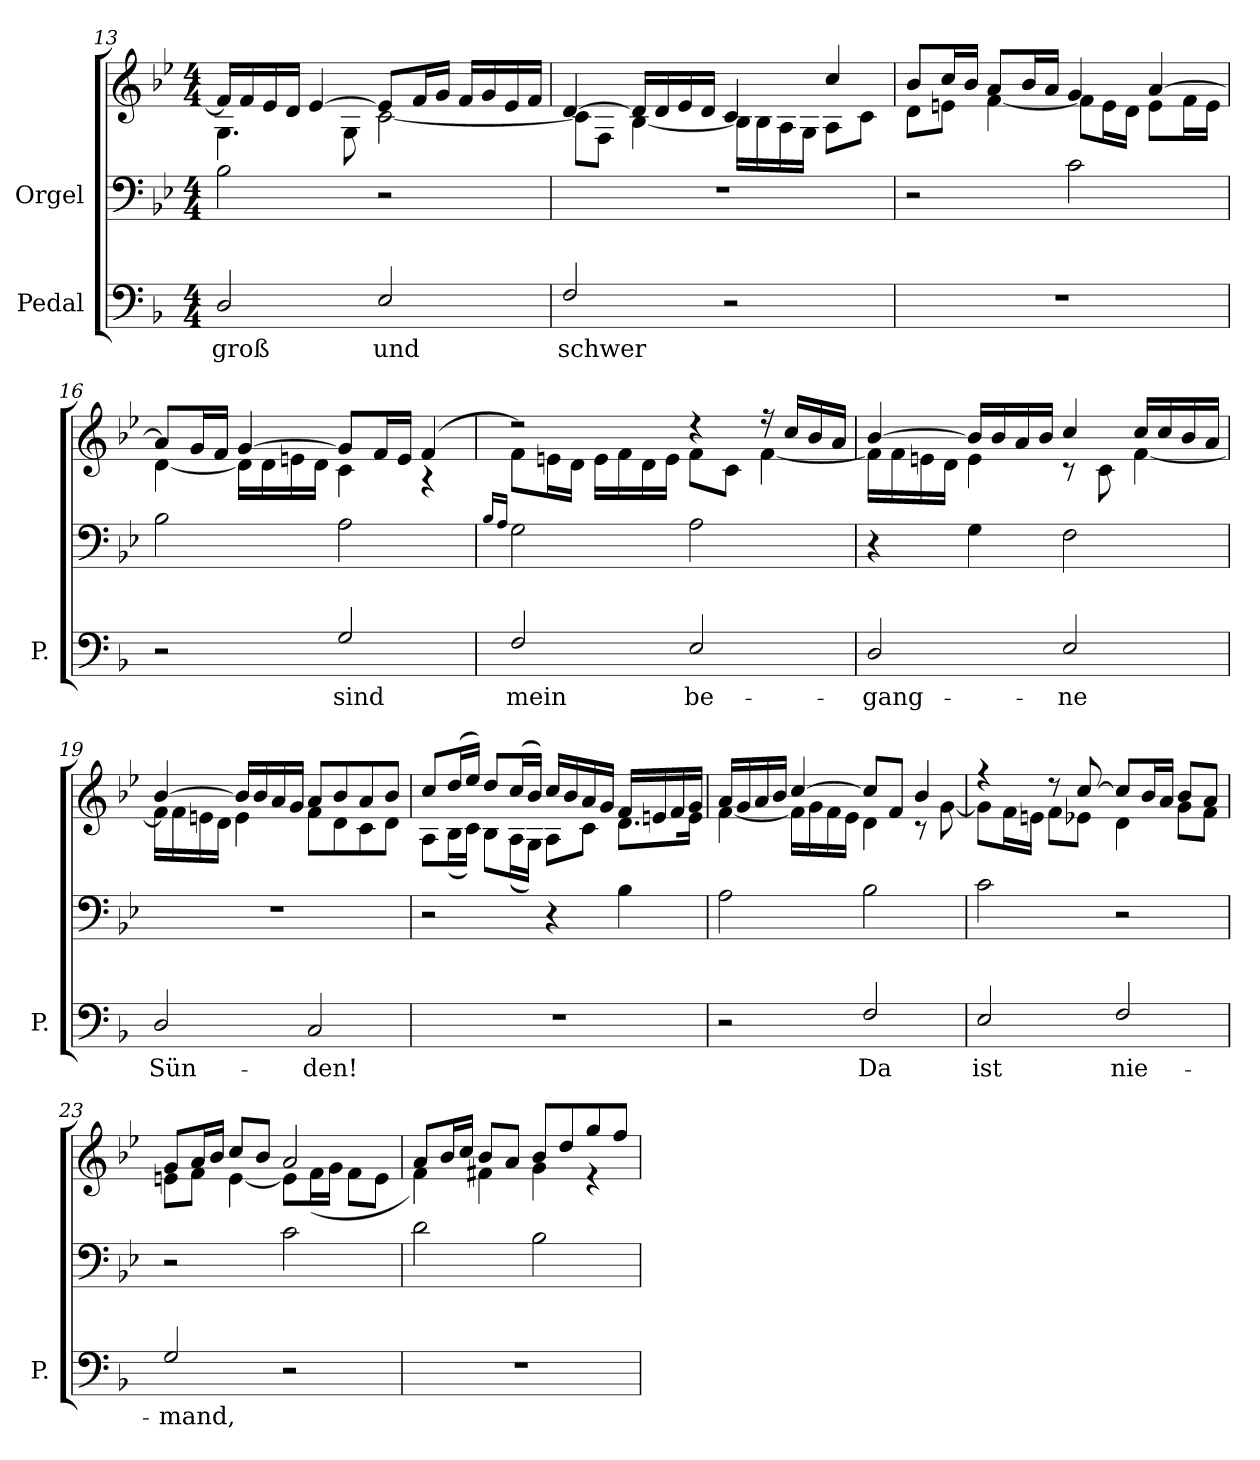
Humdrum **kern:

**kern	**text	**kern	**kern
*part2	*part2	*part1	*part1
*staff3	*staff3	*staff2	*staff1
*I"Pedal	*	*I"Orgel	*
*I'P.	*	*	*
!!LO:LB:g=z
*clefF4	*	*clefF4	*clefG2
*ITrd4c7	*	*	*
*k[b-e-]	*	*k[b-e-]	*k[b-e-]
*M4/4	*	*M4/4	*M4/4
=13	=13	=13	=13
!	!LO:LY:b	!	!
*	*	*	*^
2GG/	groß	2B-\	16f/LL]	4.G\
.	.	.	16f/	.
.	.	.	16e-/	.
.	.	.	16d/JJ	.
.	.	.	[4e-/	.
.	.	.	.	8G\
!	!LO:LY:b	!	!	!
2AA/	und	2r	8e-/L]	[2c\
.	.	.	16f/L	.
.	.	.	16g/JJ	.
.	.	.	16f/LL	.
.	.	.	16g/	.
.	.	.	16e-/	.
.	.	.	16f/JJ	.
!!LO:LB:g=z	!!
=14	=14	=14	=14	=14
!	!LO:LY:b	!	!	!
2BB-/	schwer	1r	[4d/	8c\L]
.	.	.	.	8F\J
.	.	.	16d/LL]	[4B-\
.	.	.	16d/	.
.	.	.	16e-/	.
.	.	.	16d/JJ	.
2r	.	.	4c/	16B-\LL]
.	.	.	.	16B-\
.	.	.	.	16A\
.	.	.	.	16G\JJ
.	.	.	4cc/	8A\L
.	.	.	.	8c\J
=15	=15	=15	=15	=15
1r	.	2r	8b-/L	8d\L
.	.	.	16cc/L	8en\J
.	.	.	16b-/JJ	.
.	.	.	8a/L	[4f\
.	.	.	16b-/L	.
.	.	.	16a/JJ	.
.	.	2c\	4g/	8f\L]
.	.	.	.	16e\L
.	.	.	.	16d\JJ
.	.	.	[4a/	8e\L
.	.	.	.	16f\L
.	.	.	.	16e\JJ
!!LO:PB:g=z	!!
=16	=16	=16	=16	=16
2r	.	2B-\	8a/L]	[4d\
.	.	.	16g/L	.
.	.	.	16f/JJ	.
.	.	.	[4g/	16d\LL]
.	.	.	.	16d\
.	.	.	.	16en\
.	.	.	.	16d\JJ
!	!LO:LY:b	!	!	!
2C/	sind	2A\	8g/L]	4c\
.	.	.	16f/L	.
.	.	.	16e/JJ	.
.	.	.	(4f/	4r
=17	=17	=17	=17	=17
.	.	16qB-/LL	.	.
.	.	16qA/JJ	.	.
!	!LO:LY:b	!	!	!
2BB-/	mein	2G\	2r)	8f\L
.	.	.	.	16en\L
.	.	.	.	16d\JJ
.	.	.	.	16e\LL
.	.	.	.	16f\
.	.	.	.	16d\
.	.	.	.	16e\JJ
!	!LO:LY:b	!	!	!
2AA/	be-	2A\	4r	8f\L
.	.	.	.	8c\J
.	.	.	16r	[4f\
.	.	.	16cc/LL	.
.	.	.	16b-/	.
.	.	.	16a/JJ	.
!!LO:LB:g=z	!!
=18	=18	=18	=18	=18
!	!LO:LY:b	!	!	!
2GG/	gang-	4r	[4b-/	16f\LL]
.	.	.	.	16f\
.	.	.	.	16en\
.	.	.	.	16d\JJ
.	.	4G\	16b-/LL]	4e\
.	.	.	16b-/	.
.	.	.	16a/	.
.	.	.	16b-/JJ	.
!	!LO:LY:b	!	!	!
2AA/	ne	2F\	4cc/	8r
.	.	.	.	8c\
.	.	.	16cc/LL	[4f\
.	.	.	16cc/	.
.	.	.	16b-/	.
.	.	.	16a/JJ	.
=19	=19	=19	=19	=19
!	!LO:LY:b	!	!	!
2GG/	Sün-	1r	[4b-/	16f\LL]
.	.	.	.	16f\
.	.	.	.	16en\
.	.	.	.	16d\JJ
.	.	.	16b-/LL]	4e\
.	.	.	16b-/	.
.	.	.	16a/	.
.	.	.	16g/JJ	.
!	!LO:LY:b	!	!	!
2FF/	den!	.	8a/L	8f\L
.	.	.	8b-/	8d\
.	.	.	8a/	8c\
.	.	.	8b-/J	8d\J
!!LO:LB:g=z	!!
=20	=20	=20	=20	=20
1r	.	2r	8cc/L	8A\L
.	.	.	(16dd/L	(16B-\L
.	.	.	16ee-/JJ)	16c\JJ)
.	.	.	8dd/L	8B-\L
.	.	.	(16cc/L	(16A\L
.	.	.	16b-/JJ)	16G\JJ)
.	.	4r	16cc/LL	8A\L
.	.	.	16b-/	.
.	.	.	16a/	8c\J
.	.	.	16g/JJ	.
.	.	4B-\	16f/LL	8.d\L
.	.	.	16en/	.
.	.	.	16f/	.
.	.	.	16g/JJ	16e\Jk
=21	=21	=21	=21	=21
2r	.	2A\	16a/LL	[4f\
.	.	.	16g/	.
.	.	.	16a/	.
.	.	.	16b-/JJ	.
.	.	.	[4cc/	16f\LL]
.	.	.	.	16g\
.	.	.	.	16f\
.	.	.	.	16e-\JJ
!	!LO:LY:b	!	!	!
2BB-/	Da	2B-\	8cc/L]	4d\
.	.	.	8f/J	.
.	.	.	4b-/	8r
.	.	.	.	[8g\
!!LO:LB:g=z	!!
=22	=22	=22	=22	=22
!	!LO:LY:b	!	!	!
2AA/	ist	2c\	4r	8g\L]
.	.	.	.	16f\L
.	.	.	.	16en\JJ
.	.	.	8r	8f\L
.	.	.	[8cc/	8e-X\J
!	!LO:LY:b	!	!	!
2BB-/	nie-	2r	8cc/L]	4d\
.	.	.	16b-/L	.
.	.	.	16a/JJ	.
.	.	.	8b-/L	8g\L
.	.	.	8a/J	8f\J
=23	=23	=23	=23	=23
!	!LO:LY:b	!	!	!
2C/	mand,	2r	8g/L	8en\L
.	.	.	16a/L	8f\J
.	.	.	16b-/JJ	.
.	.	.	8cc/L	[4e\
.	.	.	8b-/J	.
2r	.	2c\	2a/	8e\L]
.	.	.	.	(16f\L
.	.	.	.	16g\JJ
.	.	.	.	8f\L
.	.	.	.	8e\J
!!LO:LB:g=z	!!
=24	=24	=24	=24	=24
1r	.	2d\	8a/L	4f\)
.	.	.	16b-/L	.
.	.	.	16cc/JJ	.
.	.	.	8b-/L	4f#X\
.	.	.	8a/J	.
.	.	2B-\	8b-/L	4g\
.	.	.	8dd/	.
.	.	.	8gg/	4r
.	.	.	8ff/J	.
*	*	*	*v	*v
=	=	=	=
*-	*-	*-	*-
